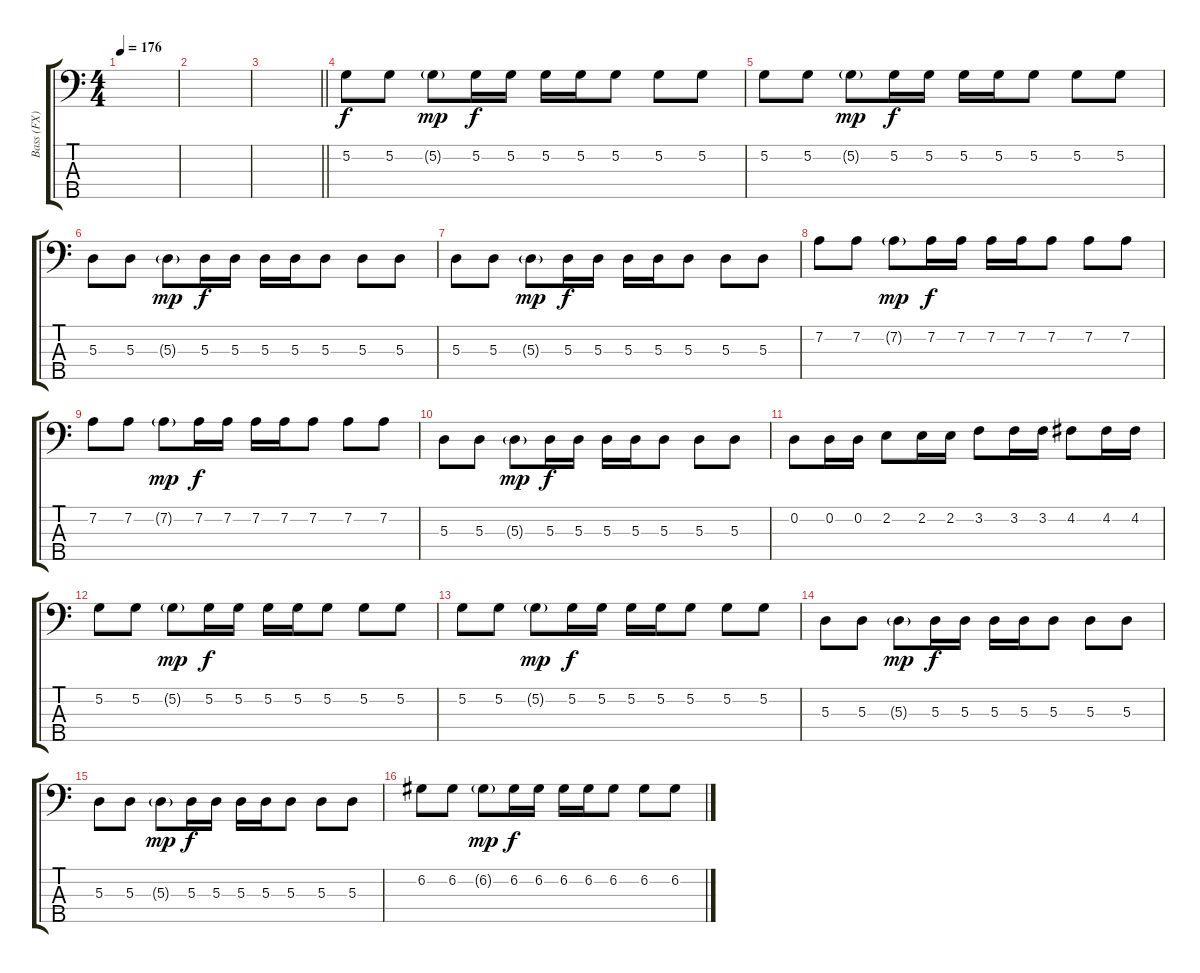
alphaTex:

\track ("Bass (FX)" "Bass (FX)") {instrument distortionguitar}
\staff {score tabs}
\tuning (G2 D2 A1 E1 B0) {hide}
\ts (4 4)
\tempo 176
\clef f4
\ks c
|
|
\barLineRight lightlight
|
5.2.8 5.2.8 5.2{g}.8{dy mp} 5.2.16{dy f} 5.2.16 5.2.16 5.2.16 5.2.8 5.2.8 5.2.8 |
5.2.8 5.2.8 5.2{g}.8{dy mp} 5.2.16{dy f} 5.2.16 5.2.16 5.2.16 5.2.8 5.2.8 5.2.8 |
5.3.8 5.3.8 5.3{g}.8{dy mp} 5.3.16{dy f} 5.3.16 5.3.16 5.3.16 5.3.8 5.3.8 5.3.8 |
5.3.8 5.3.8 5.3{g}.8{dy mp} 5.3.16{dy f} 5.3.16 5.3.16 5.3.16 5.3.8 5.3.8 5.3.8 |
7.2.8 7.2.8 7.2{g}.8{dy mp} 7.2.16{dy f} 7.2.16 7.2.16 7.2.16 7.2.8 7.2.8 7.2.8 |
7.2.8 7.2.8 7.2{g}.8{dy mp} 7.2.16{dy f} 7.2.16 7.2.16 7.2.16 7.2.8 7.2.8 7.2.8 |
5.3.8 5.3.8 5.3{g}.8{dy mp} 5.3.16{dy f} 5.3.16 5.3.16 5.3.16 5.3.8 5.3.8 5.3.8 |
0.2.8 0.2.16 0.2.16 2.2.8 2.2.16 2.2.16 3.2.8 3.2.16 3.2.16 4.2.8 4.2.16 4.2.16 |
5.2.8 5.2.8 5.2{g}.8{dy mp} 5.2.16{dy f} 5.2.16 5.2.16 5.2.16 5.2.8 5.2.8 5.2.8 |
5.2.8 5.2.8 5.2{g}.8{dy mp} 5.2.16{dy f} 5.2.16 5.2.16 5.2.16 5.2.8 5.2.8 5.2.8 |
5.3.8 5.3.8 5.3{g}.8{dy mp} 5.3.16{dy f} 5.3.16 5.3.16 5.3.16 5.3.8 5.3.8 5.3.8 |
5.3.8 5.3.8 5.3{g}.8{dy mp} 5.3.16{dy f} 5.3.16 5.3.16 5.3.16 5.3.8 5.3.8 5.3.8 |
6.2.8 6.2.8 6.2{g}.8{dy mp} 6.2.16{dy f} 6.2.16 6.2.16 6.2.16 6.2.8 6.2.8 6.2.8
